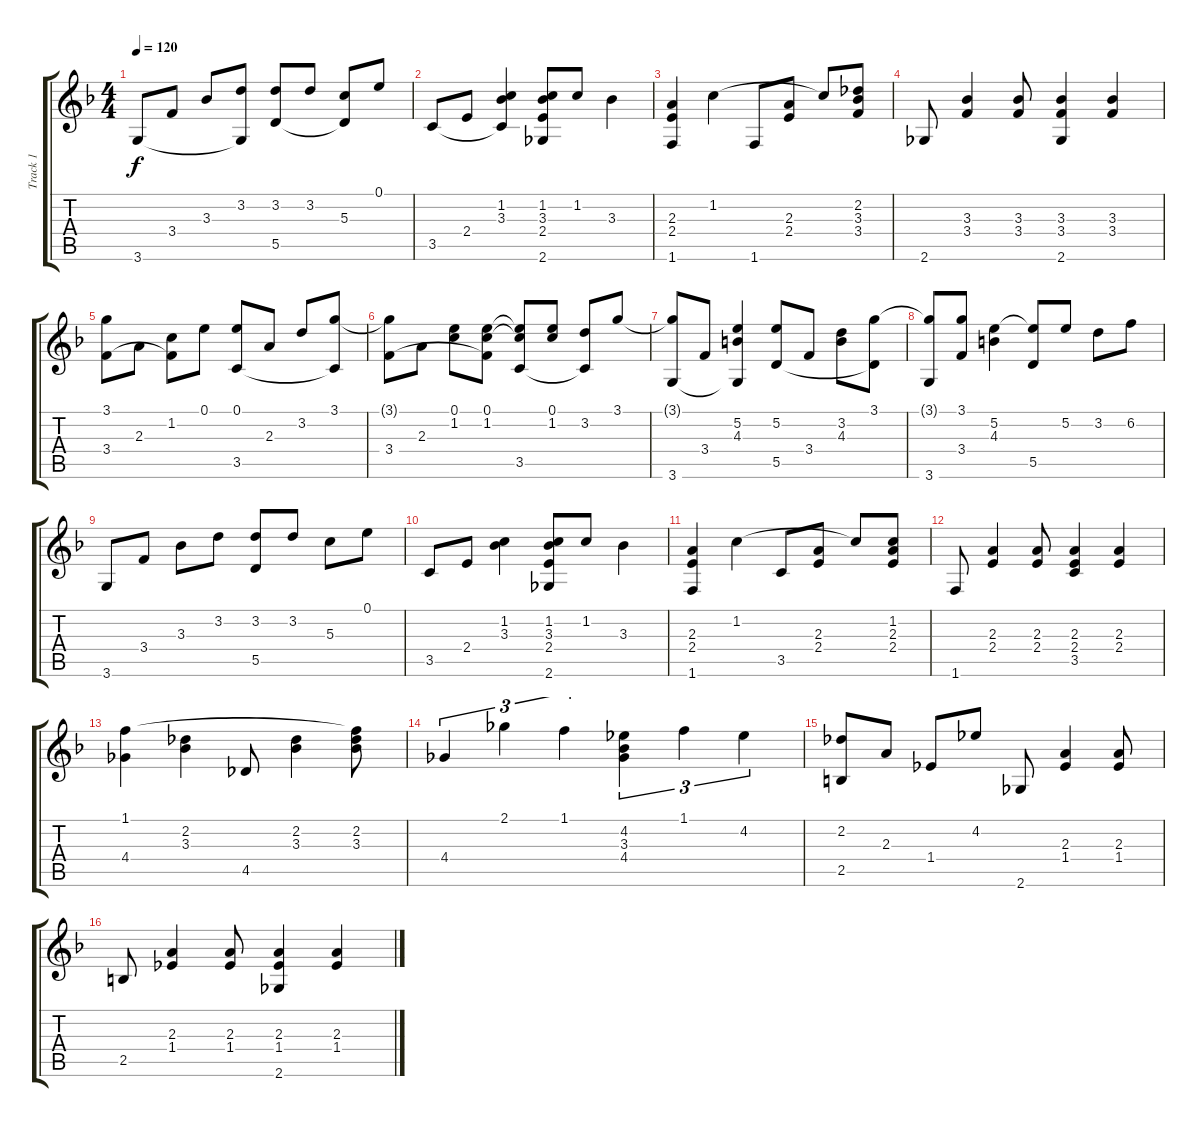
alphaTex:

\track ("Track 1" "Track 1") {instrument acousticguitarnylon}
\staff {score tabs}
\tuning (E4 B3 G3 D3 A2 E2) {hide}
\ts (4 4)
\tempo 120
\clef g2
\ks f
3.6.8{dy f} 3.4.8 3.3.8 (3.2 3.6{t}).8 (3.2 5.5).8 3.2.8 (5.3 5.5{t}).8 0.1.8 |
3.5.8 2.4.8 (1.2 3.3 3.5{t}).4 (1.2 3.3 2.4 2.6).8 1.2.8 3.3.4 |
(2.3 2.4 1.6).4 1.2.4 1.6.8 (2.3 2.4).8 1.2{t}.8 (2.2 3.3 3.4).8 |
2.6.8 (3.3 3.4).4 (3.3 3.4).8 (3.3 3.4 2.6).4 (3.3 3.4).4 |
(3.1 3.4).8 2.3.8 (1.2 3.4{t}).8 0.1.8 (0.1 3.5).8 2.3.8 3.2.8 (3.1 3.5{t}).8 |
(3.1{t} 3.4).8 2.3.8 (0.1 1.2).8 (0.1 1.2 3.4{t}).8 (0.1{t} 1.2{t} 3.5).8 (0.1 1.2).8 (3.2 3.5{t}).8 3.1.8 |
(3.1{t} 3.6).8 3.4.8 (5.2 4.3 3.6{t}).4 (5.2 5.5).8 3.4.8 (3.2 4.3).8 (3.1 5.5{t}).8 |
(3.1{t} 3.6).8 (3.1 3.4).8 (5.2 4.3).4 (5.2{t} 5.5).8 5.2.8 3.2.8 6.2.8 |
3.6.8 3.4.8 3.3.8 3.2.8 (3.2 5.5).8 3.2.8 5.3.8 0.1.8 |
3.5.8 2.4.8 (1.2 3.3).4 (1.2 3.3 2.4 2.6).8 1.2.8 3.3.4 |
(2.3 2.4 1.6).4 1.2.4 3.5.8 (2.3 2.4).8 1.2{t}.8 (1.2 2.3 2.4).8 |
1.6.8 (2.3 2.4).4 (2.3 2.4).8 (2.3 2.4 3.5).4 (2.3 2.4).4 |
(1.1 4.4).4 (2.2 3.3).4 4.5.8 (2.2 3.3).4 (1.1{t} 2.2 3.3).8 |
4.4.4{tu (3 2)} 2.1.4{tu (3 2)} 1.1.4{tu (3 2)} (4.2 3.3 4.4).4{tu (3 2)} 1.1.4{tu (3 2)} 4.2.4{tu (3 2)} |
(2.2 2.5).8 2.3.8 1.4.8 4.2.8 2.6.8 (2.3 1.4).4 (2.3 1.4).8 |
2.5.8 (2.3 1.4).4 (2.3 1.4).8 (2.3 1.4 2.6).4 (2.3 1.4).4
